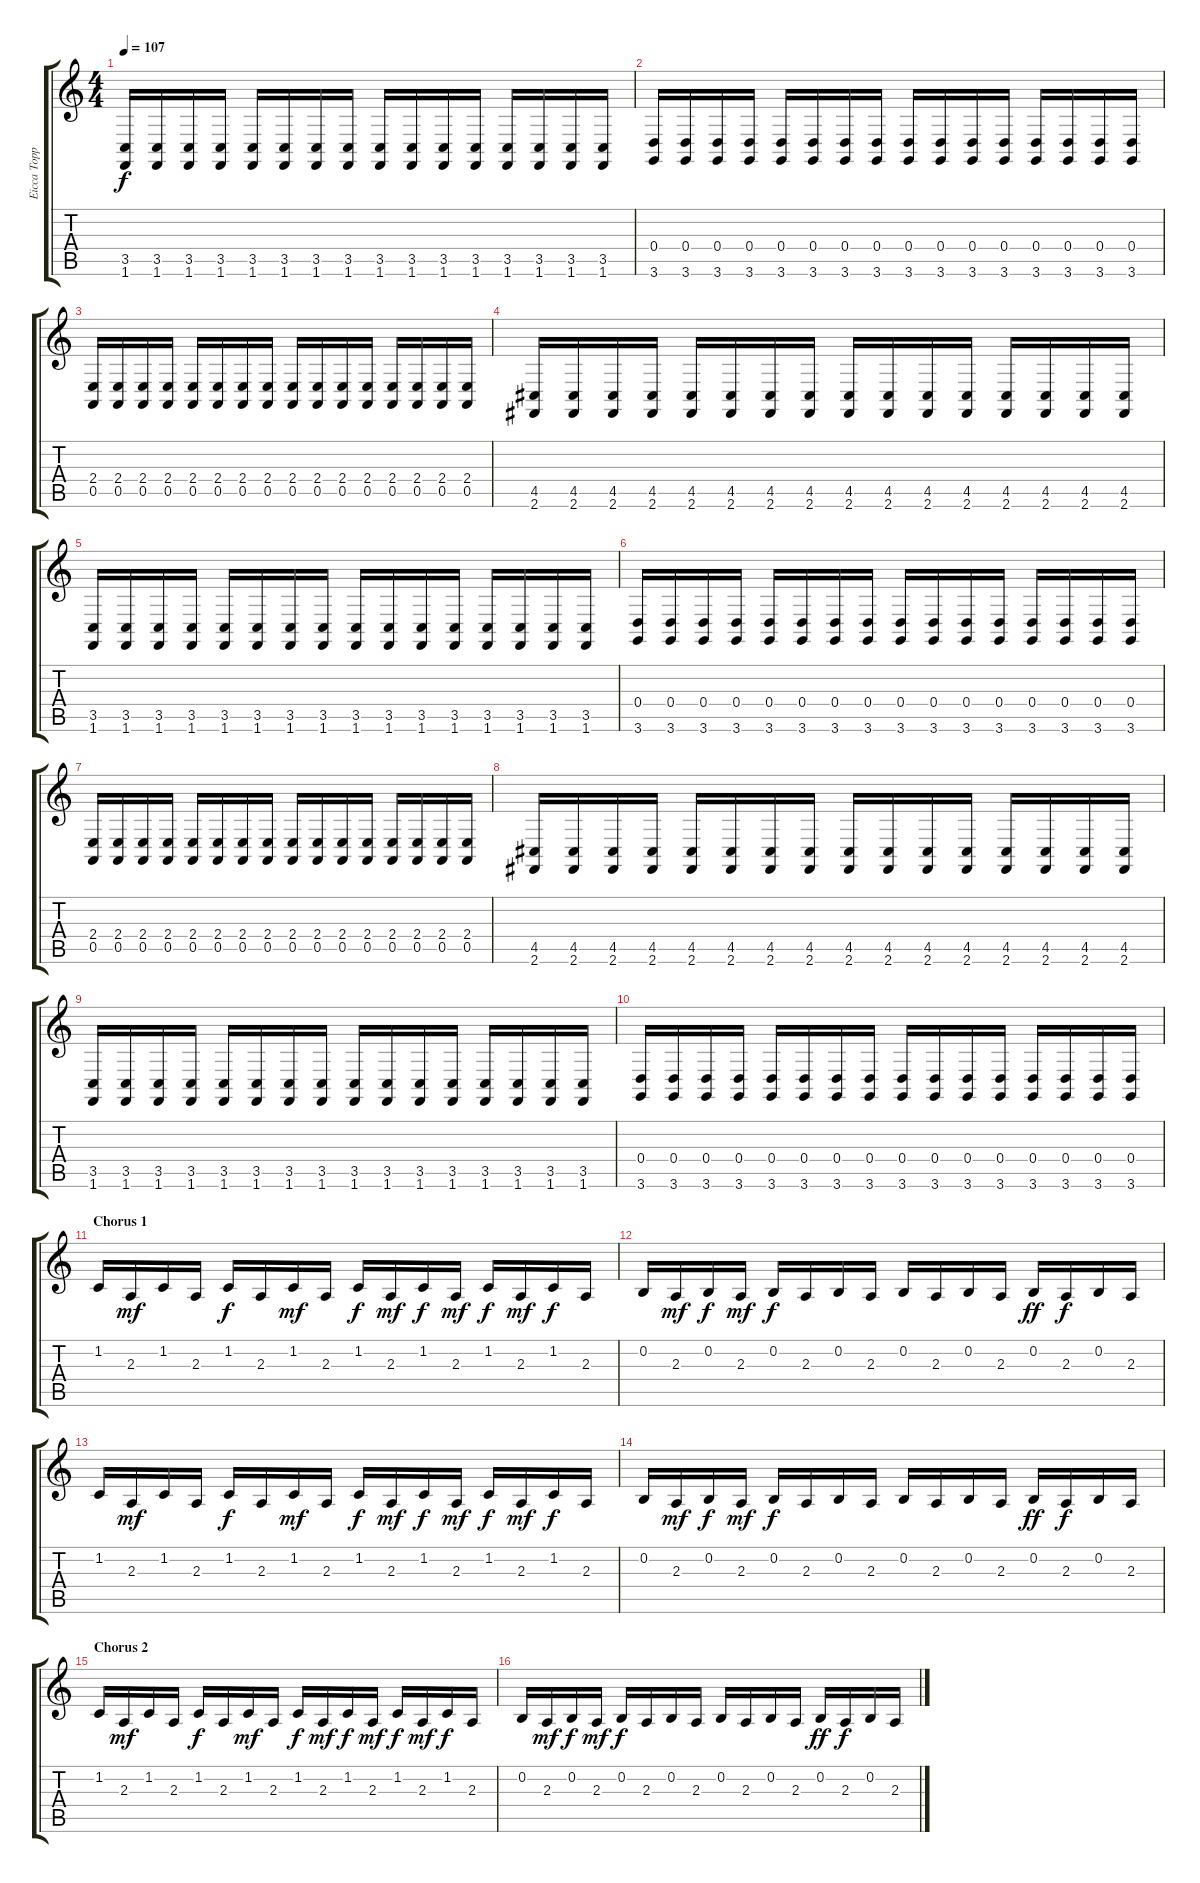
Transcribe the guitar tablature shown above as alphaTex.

\track ("Eicca Toppinen" "Eicca Topp") {instrument cello}
\staff {score tabs}
\tuning (E4 B3 G3 D3 A2 E2) {hide}
\ts (4 4)
\tempo 107
\clef g2
\ks c
(3.5 1.6).16{dy f} (3.5 1.6).16 (3.5 1.6).16 (3.5 1.6).16 (3.5 1.6).16 (3.5 1.6).16 (3.5 1.6).16 (3.5 1.6).16 (3.5 1.6).16 (3.5 1.6).16 (3.5 1.6).16 (3.5 1.6).16 (3.5 1.6).16 (3.5 1.6).16 (3.5 1.6).16 (3.5 1.6).16 |
(0.4 3.6).16 (0.4 3.6).16 (0.4 3.6).16 (0.4 3.6).16 (0.4 3.6).16 (0.4 3.6).16 (0.4 3.6).16 (0.4 3.6).16 (0.4 3.6).16 (0.4 3.6).16 (0.4 3.6).16 (0.4 3.6).16 (0.4 3.6).16 (0.4 3.6).16 (0.4 3.6).16 (0.4 3.6).16 |
(2.4 0.5).16{balance 8 instrument cello} (2.4 0.5).16 (2.4 0.5).16 (2.4 0.5).16 (2.4 0.5).16 (2.4 0.5).16 (2.4 0.5).16 (2.4 0.5).16 (2.4 0.5).16 (2.4 0.5).16 (2.4 0.5).16 (2.4 0.5).16 (2.4 0.5).16 (2.4 0.5).16 (2.4 0.5).16 (2.4 0.5).16 |
(4.5 2.6).16 (4.5 2.6).16 (4.5 2.6).16 (4.5 2.6).16 (4.5 2.6).16 (4.5 2.6).16 (4.5 2.6).16 (4.5 2.6).16 (4.5 2.6).16 (4.5 2.6).16 (4.5 2.6).16 (4.5 2.6).16 (4.5 2.6).16 (4.5 2.6).16 (4.5 2.6).16 (4.5 2.6).16 |
(3.5 1.6).16 (3.5 1.6).16 (3.5 1.6).16 (3.5 1.6).16 (3.5 1.6).16 (3.5 1.6).16 (3.5 1.6).16 (3.5 1.6).16 (3.5 1.6).16 (3.5 1.6).16 (3.5 1.6).16 (3.5 1.6).16 (3.5 1.6).16 (3.5 1.6).16 (3.5 1.6).16 (3.5 1.6).16 |
(0.4 3.6).16 (0.4 3.6).16 (0.4 3.6).16 (0.4 3.6).16 (0.4 3.6).16 (0.4 3.6).16 (0.4 3.6).16 (0.4 3.6).16 (0.4 3.6).16 (0.4 3.6).16 (0.4 3.6).16 (0.4 3.6).16 (0.4 3.6).16 (0.4 3.6).16 (0.4 3.6).16 (0.4 3.6).16 |
(2.4 0.5).16 (2.4 0.5).16 (2.4 0.5).16 (2.4 0.5).16 (2.4 0.5).16 (2.4 0.5).16 (2.4 0.5).16 (2.4 0.5).16 (2.4 0.5).16 (2.4 0.5).16 (2.4 0.5).16 (2.4 0.5).16 (2.4 0.5).16 (2.4 0.5).16 (2.4 0.5).16 (2.4 0.5).16 |
(4.5 2.6).16 (4.5 2.6).16 (4.5 2.6).16 (4.5 2.6).16 (4.5 2.6).16 (4.5 2.6).16 (4.5 2.6).16 (4.5 2.6).16 (4.5 2.6).16 (4.5 2.6).16 (4.5 2.6).16 (4.5 2.6).16 (4.5 2.6).16 (4.5 2.6).16 (4.5 2.6).16 (4.5 2.6).16 |
(3.5 1.6).16 (3.5 1.6).16 (3.5 1.6).16 (3.5 1.6).16 (3.5 1.6).16 (3.5 1.6).16 (3.5 1.6).16 (3.5 1.6).16 (3.5 1.6).16 (3.5 1.6).16 (3.5 1.6).16 (3.5 1.6).16 (3.5 1.6).16 (3.5 1.6).16 (3.5 1.6).16 (3.5 1.6).16 |
(0.4 3.6).16 (0.4 3.6).16 (0.4 3.6).16 (0.4 3.6).16 (0.4 3.6).16 (0.4 3.6).16 (0.4 3.6).16 (0.4 3.6).16 (0.4 3.6).16 (0.4 3.6).16 (0.4 3.6).16 (0.4 3.6).16 (0.4 3.6).16 (0.4 3.6).16 (0.4 3.6).16 (0.4 3.6).16 |
\section ("" "Chorus 1")
1.2.16 2.3.16{dy mf} 1.2.16 2.3.16 1.2.16{dy f} 2.3.16 1.2.16{dy mf} 2.3.16 1.2.16{dy f} 2.3.16{dy mf} 1.2.16{dy f} 2.3.16{dy mf} 1.2.16{dy f} 2.3.16{dy mf} 1.2.16{dy f} 2.3.16 |
0.2.16 2.3.16{dy mf} 0.2.16{dy f} 2.3.16{dy mf} 0.2.16{dy f} 2.3.16 0.2.16 2.3.16 0.2.16 2.3.16 0.2.16 2.3.16 0.2.16{dy ff} 2.3.16{dy f} 0.2.16 2.3.16 |
1.2.16 2.3.16{dy mf} 1.2.16 2.3.16 1.2.16{dy f} 2.3.16 1.2.16{dy mf} 2.3.16 1.2.16{dy f} 2.3.16{dy mf} 1.2.16{dy f} 2.3.16{dy mf} 1.2.16{dy f} 2.3.16{dy mf} 1.2.16{dy f} 2.3.16 |
0.2.16 2.3.16{dy mf} 0.2.16{dy f} 2.3.16{dy mf} 0.2.16{dy f} 2.3.16 0.2.16 2.3.16 0.2.16 2.3.16 0.2.16 2.3.16 0.2.16{dy ff} 2.3.16{dy f} 0.2.16 2.3.16 |
\section ("" "Chorus 2")
1.2.16 2.3.16{dy mf} 1.2.16 2.3.16 1.2.16{dy f} 2.3.16 1.2.16{dy mf} 2.3.16 1.2.16{dy f} 2.3.16{dy mf} 1.2.16{dy f} 2.3.16{dy mf} 1.2.16{dy f} 2.3.16{dy mf} 1.2.16{dy f} 2.3.16 |
0.2.16 2.3.16{dy mf} 0.2.16{dy f} 2.3.16{dy mf} 0.2.16{dy f} 2.3.16 0.2.16 2.3.16 0.2.16 2.3.16 0.2.16 2.3.16 0.2.16{dy ff} 2.3.16{dy f} 0.2.16 2.3.16
